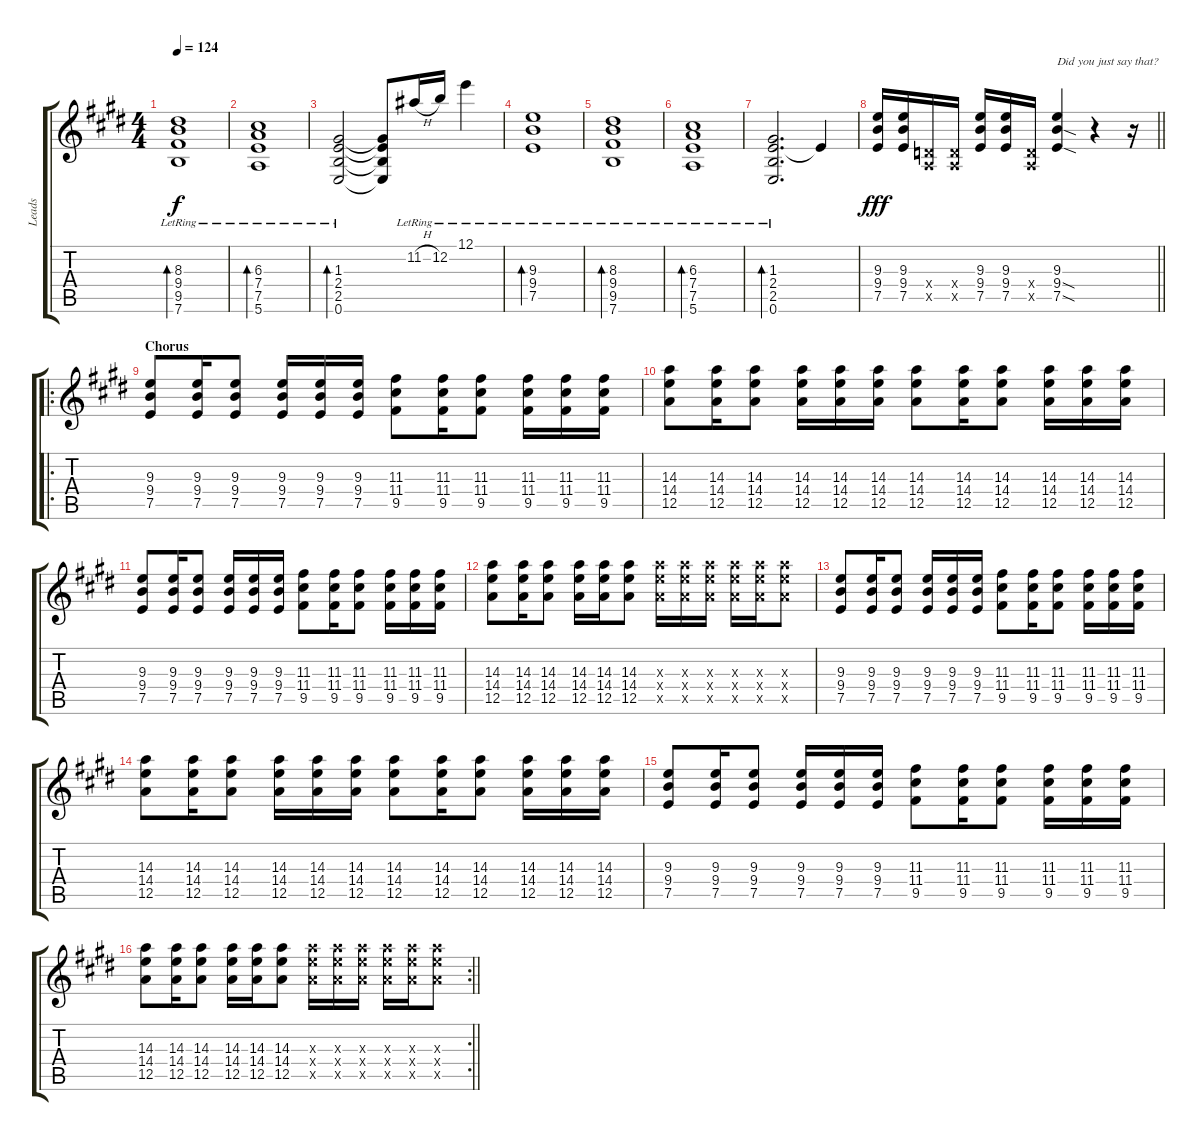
\track ("Leads" "Leads") {instrument distortionguitar}
\staff {score tabs}
\tuning (E4 B3 G3 D3 A2 E2) {hide}
\ts (4 4)
\tempo 124
\clef g2
\ks c#minor
(8.3{lr} 9.4{lr} 9.5{lr} 7.6{lr}).1{bd 480 dy f} |
(6.3{lr} 7.4{lr} 7.5{lr} 5.6{lr}).1{bd 480} |
(1.3{lr} 2.4{lr} 2.5{lr} 0.6{lr}).2{bd 480} (1.3{t} 2.4{t} 2.5{t} 0.6{t}).8 11.2{h lr}.16 12.2{lr}.16 12.1{lr}.4 |
(9.3{lr} 9.4{lr} 7.5{lr}).1{bd 480 instrument electricguitarjazz} |
(8.3{lr} 9.4{lr} 9.5{lr} 7.6{lr}).1{bd 480} |
(6.3{lr} 7.4{lr} 7.5{lr} 5.6{lr}).1{bd 480} |
(1.3{lr} 2.4{lr} 2.5{lr} 0.6{lr}).2{d bd 480} 2.4{t}.4 |
\barLineRight lightlight
(9.3 9.4 7.5).16{dy fff instrument distortionguitar} (9.3 9.4 7.5).16 (0.4{x} 0.5{x}).16 (0.4{x} 0.5{x}).16 (9.3 9.4 7.5).16 (9.3 9.4 7.5).16 (0.4{x} 0.5{x}).16 (9.3 9.4{sod} 7.5{sod}).4{txt "Did you just say that?"} r.4 r.16 |
\ro
\section ("" "Chorus")
(9.3 9.4 7.5).8 (9.3 9.4 7.5).16 (9.3 9.4 7.5).8 (9.3 9.4 7.5).16 (9.3 9.4 7.5).16 (9.3 9.4 7.5).16 (11.3 11.4 9.5).8 (11.3 11.4 9.5).16 (11.3 11.4 9.5).8 (11.3 11.4 9.5).16 (11.3 11.4 9.5).16 (11.3 11.4 9.5).16 |
(14.3 14.4 12.5).8 (14.3 14.4 12.5).16 (14.3 14.4 12.5).8 (14.3 14.4 12.5).16 (14.3 14.4 12.5).16 (14.3 14.4 12.5).16 (14.3 14.4 12.5).8 (14.3 14.4 12.5).16 (14.3 14.4 12.5).8 (14.3 14.4 12.5).16 (14.3 14.4 12.5).16 (14.3 14.4 12.5).16 |
(9.3 9.4 7.5).8 (9.3 9.4 7.5).16 (9.3 9.4 7.5).8 (9.3 9.4 7.5).16 (9.3 9.4 7.5).16 (9.3 9.4 7.5).16 (11.3 11.4 9.5).8 (11.3 11.4 9.5).16 (11.3 11.4 9.5).8 (11.3 11.4 9.5).16 (11.3 11.4 9.5).16 (11.3 11.4 9.5).16 |
(14.3 14.4 12.5).8 (14.3 14.4 12.5).16 (14.3 14.4 12.5).8 (14.3 14.4 12.5).16 (14.3 14.4 12.5).16 (14.3 14.4 12.5).8 (14.3{x} 14.4{x} 12.5{x}).16 (14.3{x} 14.4{x} 12.5{x}).16 (14.3{x} 14.4{x} 12.5{x}).16 (14.3{x} 14.4{x} 12.5{x}).16 (14.3{x} 14.4{x} 12.5{x}).16 (14.3{x} 14.4{x} 12.5{x}).8 |
(9.3 9.4 7.5).8 (9.3 9.4 7.5).16 (9.3 9.4 7.5).8 (9.3 9.4 7.5).16 (9.3 9.4 7.5).16 (9.3 9.4 7.5).16 (11.3 11.4 9.5).8 (11.3 11.4 9.5).16 (11.3 11.4 9.5).8 (11.3 11.4 9.5).16 (11.3 11.4 9.5).16 (11.3 11.4 9.5).16 |
(14.3 14.4 12.5).8 (14.3 14.4 12.5).16 (14.3 14.4 12.5).8 (14.3 14.4 12.5).16 (14.3 14.4 12.5).16 (14.3 14.4 12.5).16 (14.3 14.4 12.5).8 (14.3 14.4 12.5).16 (14.3 14.4 12.5).8 (14.3 14.4 12.5).16 (14.3 14.4 12.5).16 (14.3 14.4 12.5).16 |
(9.3 9.4 7.5).8 (9.3 9.4 7.5).16 (9.3 9.4 7.5).8 (9.3 9.4 7.5).16 (9.3 9.4 7.5).16 (9.3 9.4 7.5).16 (11.3 11.4 9.5).8 (11.3 11.4 9.5).16 (11.3 11.4 9.5).8 (11.3 11.4 9.5).16 (11.3 11.4 9.5).16 (11.3 11.4 9.5).16 |
\rc 2
\barLineRight lightlight
(14.3 14.4 12.5).8 (14.3 14.4 12.5).16 (14.3 14.4 12.5).8 (14.3 14.4 12.5).16 (14.3 14.4 12.5).16 (14.3 14.4 12.5).8 (14.3{x} 14.4{x} 12.5{x}).16 (14.3{x} 14.4{x} 12.5{x}).16 (14.3{x} 14.4{x} 12.5{x}).16 (14.3{x} 14.4{x} 12.5{x}).16 (14.3{x} 14.4{x} 12.5{x}).16 (14.3{x} 14.4{x} 12.5{x}).8
